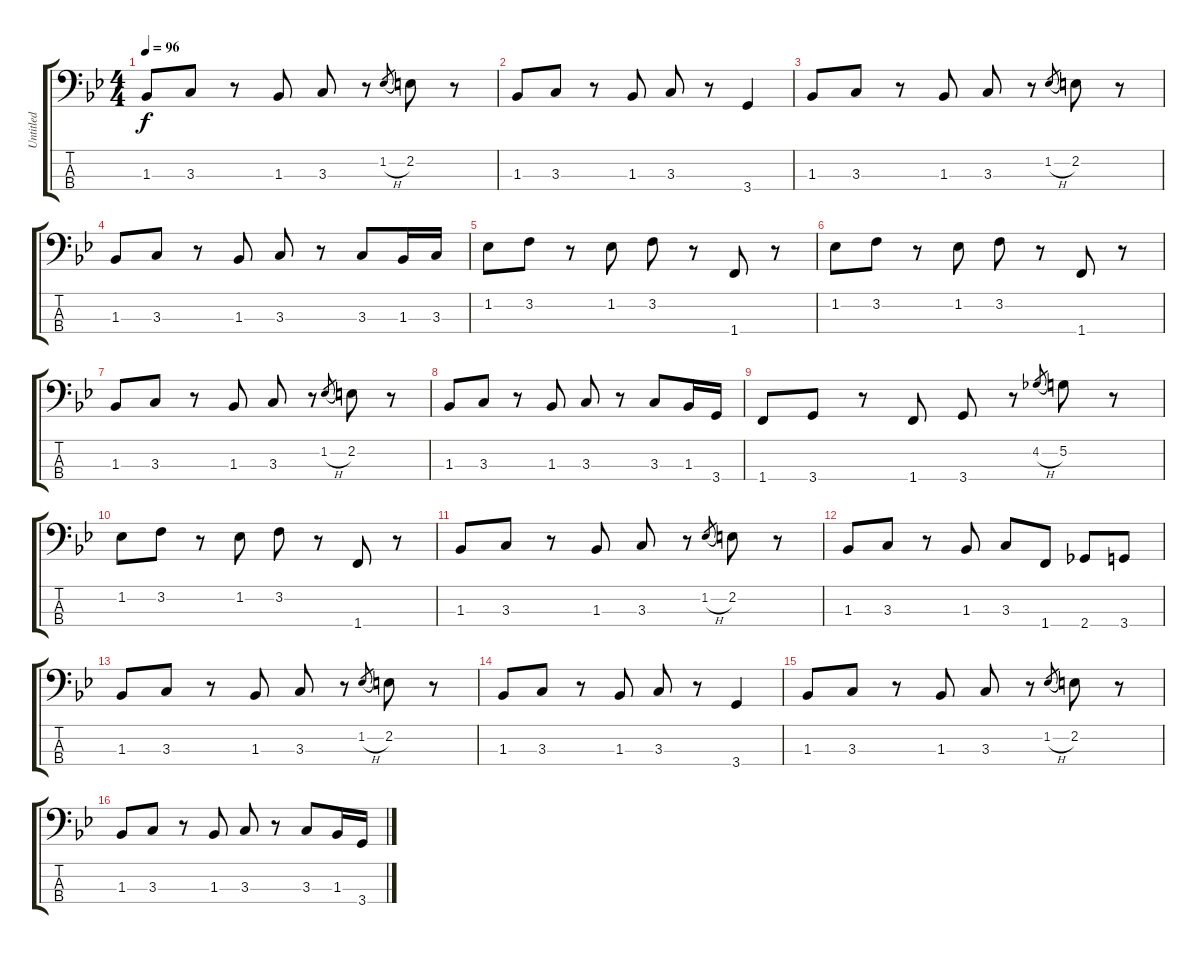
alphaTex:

\track ("Untitled" "Untitled") {instrument electricbassfinger}
\staff {score tabs}
\tuning (G2 D2 A1 E1) {hide}
\ts (4 4)
\tempo 96
\clef f4
\ks bb
1.3.8{dy f} 3.3.8 r.8 1.3.8 3.3.8 r.8 1.2{h}.8{gr} 2.2.8 r.8 |
1.3.8 3.3.8 r.8 1.3.8 3.3.8 r.8 3.4.4 |
1.3.8 3.3.8 r.8 1.3.8 3.3.8 r.8 1.2{h}.8{gr} 2.2.8 r.8 |
1.3.8 3.3.8 r.8 1.3.8 3.3.8 r.8 3.3.8 1.3.16 3.3.16 |
1.2.8 3.2.8 r.8 1.2.8 3.2.8 r.8 1.4.8 r.8 |
1.2.8 3.2.8 r.8 1.2.8 3.2.8 r.8 1.4.8 r.8 |
1.3.8 3.3.8 r.8 1.3.8 3.3.8 r.8 1.2{h}.8{gr} 2.2.8 r.8 |
1.3.8 3.3.8 r.8 1.3.8 3.3.8 r.8 3.3.8 1.3.16 3.4.16 |
1.4.8 3.4.8 r.8 1.4.8 3.4.8 r.8 4.2{h}.8{gr} 5.2.8 r.8 |
1.2.8 3.2.8 r.8 1.2.8 3.2.8 r.8 1.4.8 r.8 |
1.3.8 3.3.8 r.8 1.3.8 3.3.8 r.8 1.2{h}.8{gr} 2.2.8 r.8 |
1.3.8 3.3.8 r.8 1.3.8 3.3.8 1.4.8 2.4.8 3.4.8 |
1.3.8 3.3.8 r.8 1.3.8 3.3.8 r.8 1.2{h}.8{gr} 2.2.8 r.8 |
1.3.8 3.3.8 r.8 1.3.8 3.3.8 r.8 3.4.4 |
1.3.8 3.3.8 r.8 1.3.8 3.3.8 r.8 1.2{h}.8{gr} 2.2.8 r.8 |
1.3.8 3.3.8 r.8 1.3.8 3.3.8 r.8 3.3.8 1.3.16 3.4.16
